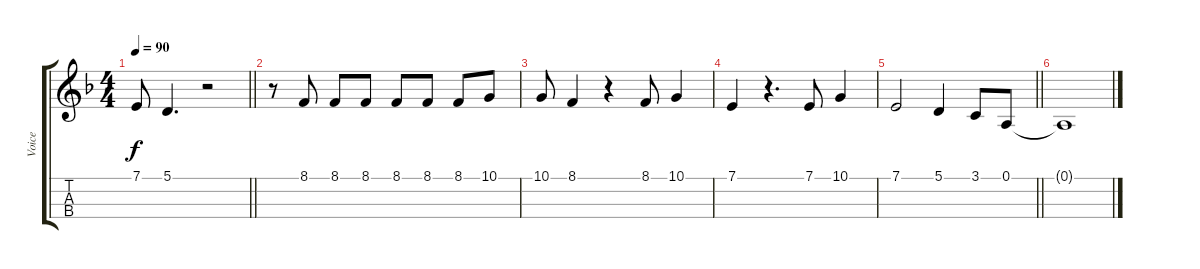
\track ("Voice" "Voice") {instrument altosax}
\staff {score tabs}
\tuning (A3 D3 G2 C2) {hide}
\ts (4 4)
\tempo 90
\clef g2
\barLineRight lightlight
\ks dminor
7.1.8{dy f} 5.1.4{d} r.2 |
r.8 8.1.8 8.1.8 8.1.8 8.1.8 8.1.8 8.1.8 10.1.8 |
10.1.8 8.1.4 r.4 8.1.8 10.1.4 |
7.1.4 r.4{d} 7.1.8 10.1.4 |
\barLineRight lightlight
7.1.2 5.1.4 3.1.8 0.1.8 |
0.1{t}.1
